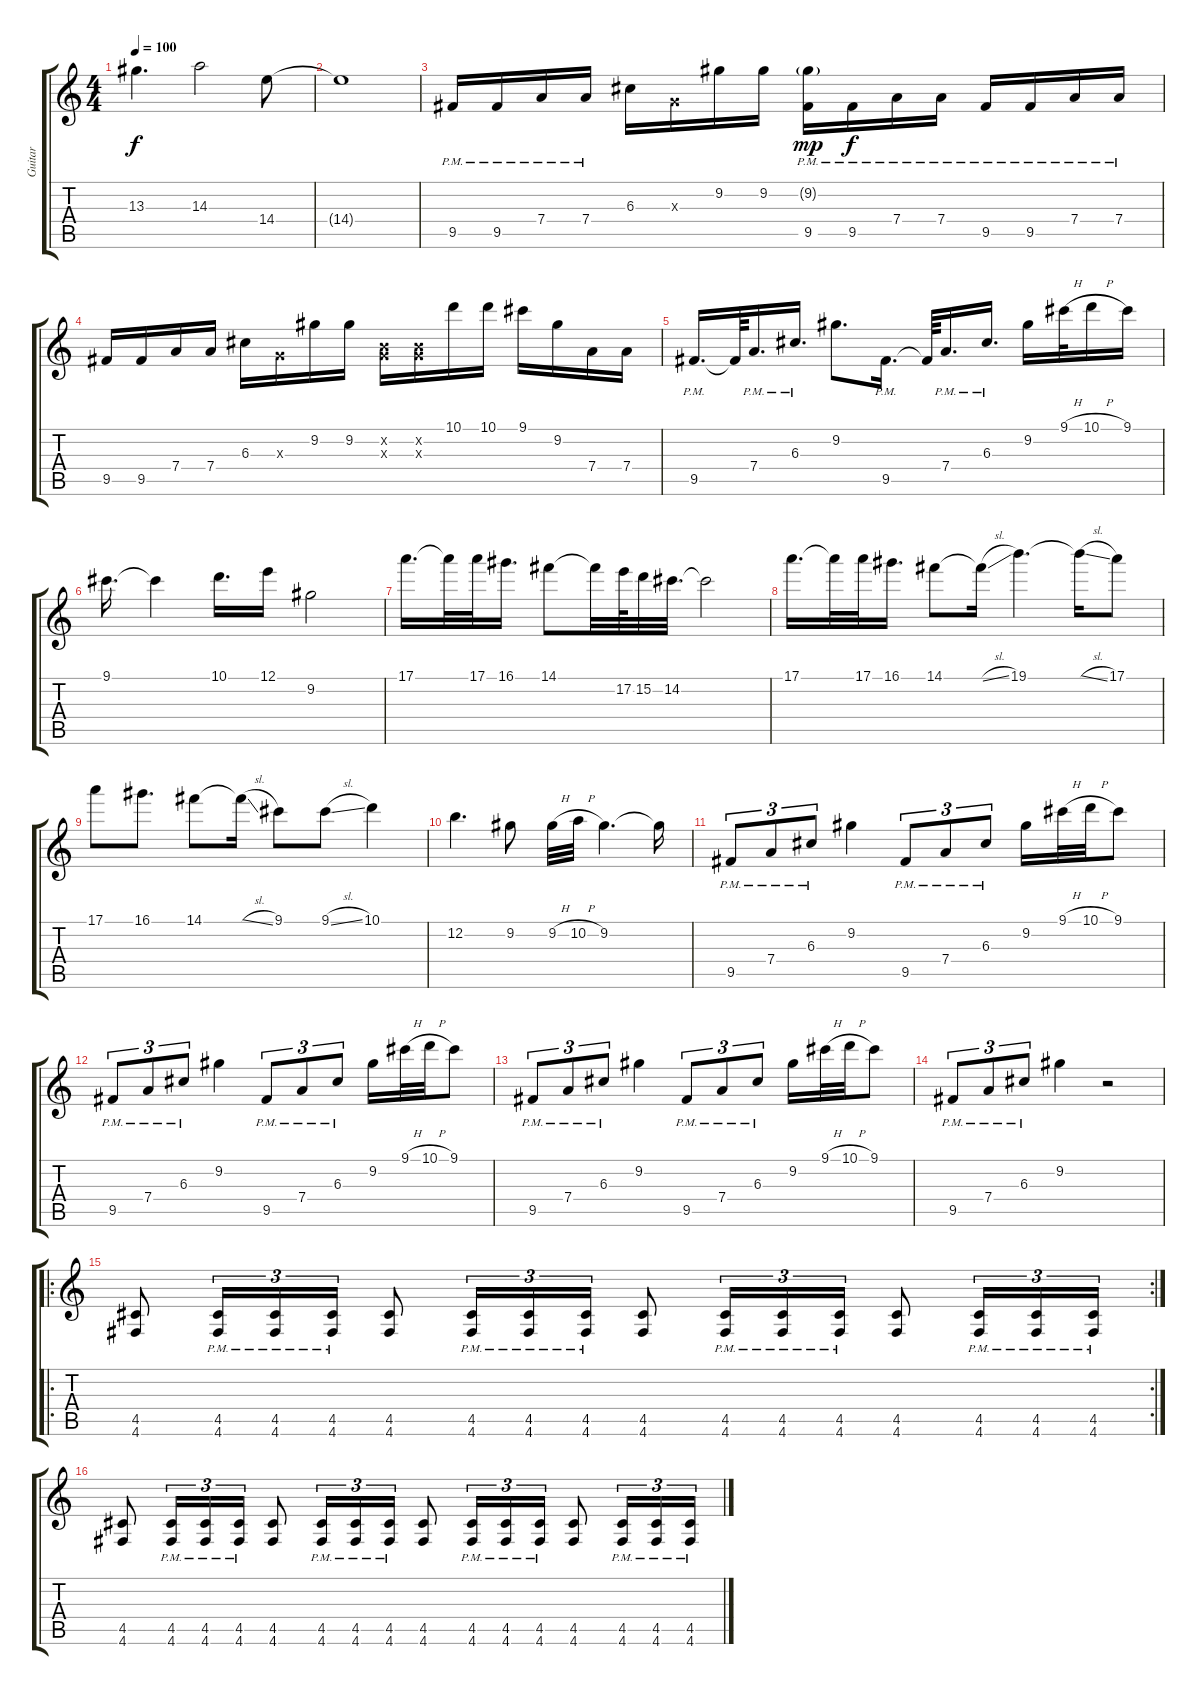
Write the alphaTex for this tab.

\track ("Guitar" "Guitar") {instrument distortionguitar}
\staff {score tabs}
\tuning (E4 B3 G3 D3 A2 D2) {hide}
\ts (4 4)
\tempo 100
\clef g2
\ks c
13.3.4{d dy f} 14.3.2 14.4.8 |
14.4{t}.1 |
9.5{pm}.16 9.5{pm}.16 7.4{pm}.16 7.4{pm}.16 6.3.16 0.3{x}.16 9.2.16 9.2.16 (9.2{g pm} 9.5{pm}).16{dy mp} 9.5{pm}.16{dy f} 7.4{pm}.16 7.4{pm}.16 9.5{pm}.16 9.5{pm}.16 7.4{pm}.16 7.4{pm}.16 |
9.5.16 9.5.16 7.4.16 7.4.16 6.3.16 0.3{x}.16 9.2.16 9.2.16 (0.2{x} 0.3{x}).16 (0.2{x} 0.3{x}).16 10.1.16 10.1.16 9.1.16 9.2.16 7.4.16 7.4.16 |
9.5{pm}.16{d} 9.5{t}.64 7.4{pm}.16{d} 6.3{pm}.16{d} 9.2.8{d} 9.5{pm}.16{d} 9.5{t}.64 7.4{pm}.16{d} 6.3{pm}.16{d} 9.2.16 9.1{h}.32 10.1{h}.16 9.1.16 |
9.1.16{d} 9.1{t}.4 10.1.16{d} 12.1.16 9.2.2 |
17.1.16{d} 17.1{t}.32 17.1.32 16.1.16{d} 14.1.8 14.1{t}.32 17.2.64 15.2.32 14.2.32{d} 14.2{t}.2 |
17.1.16{d} 17.1{t}.32 17.1.32 16.1.16{d} 14.1.8 14.1{sl t}.16 19.1.4{d} 19.1{sl t}.16 17.1.8 |
17.1.8 16.1.8{d} 14.1.8 14.1{sl t}.16 9.1.8 9.1{sl}.8 10.1.4 |
12.2.4{d} 9.2.8 9.2{h}.32 10.2{h}.32 9.2.4{d} 9.2{t}.16 |
9.5{pm}.8{tu (3 2)} 7.4{pm}.8{tu (3 2)} 6.3{pm}.8{tu (3 2)} 9.2.4 9.5{pm}.8{tu (3 2)} 7.4{pm}.8{tu (3 2)} 6.3{pm}.8{tu (3 2)} 9.2.16 9.1{h}.32 10.1{h}.32 9.1.8 |
9.5{pm}.8{tu (3 2)} 7.4{pm}.8{tu (3 2)} 6.3{pm}.8{tu (3 2)} 9.2.4 9.5{pm}.8{tu (3 2)} 7.4{pm}.8{tu (3 2)} 6.3{pm}.8{tu (3 2)} 9.2.16 9.1{h}.32 10.1{h}.32 9.1.8 |
9.5{pm}.8{tu (3 2)} 7.4{pm}.8{tu (3 2)} 6.3{pm}.8{tu (3 2)} 9.2.4 9.5{pm}.8{tu (3 2)} 7.4{pm}.8{tu (3 2)} 6.3{pm}.8{tu (3 2)} 9.2.16 9.1{h}.32 10.1{h}.32 9.1.8 |
9.5{pm}.8{tu (3 2)} 7.4{pm}.8{tu (3 2)} 6.3{pm}.8{tu (3 2)} 9.2.4 r.2 |
\ro
\rc 2
(4.5 4.6).8 (4.5{pm} 4.6{pm}).16{tu (3 2)} (4.5{pm} 4.6{pm}).16{tu (3 2)} (4.5{pm} 4.6{pm}).16{tu (3 2)} (4.5 4.6).8 (4.5{pm} 4.6{pm}).16{tu (3 2)} (4.5{pm} 4.6{pm}).16{tu (3 2)} (4.5{pm} 4.6{pm}).16{tu (3 2)} (4.5 4.6).8 (4.5{pm} 4.6{pm}).16{tu (3 2)} (4.5{pm} 4.6{pm}).16{tu (3 2)} (4.5{pm} 4.6{pm}).16{tu (3 2)} (4.5 4.6).8 (4.5{pm} 4.6{pm}).16{tu (3 2)} (4.5{pm} 4.6{pm}).16{tu (3 2)} (4.5{pm} 4.6{pm}).16{tu (3 2)} |
(4.5 4.6).8 (4.5{pm} 4.6{pm}).16{tu (3 2)} (4.5{pm} 4.6{pm}).16{tu (3 2)} (4.5{pm} 4.6{pm}).16{tu (3 2)} (4.5 4.6).8 (4.5{pm} 4.6{pm}).16{tu (3 2)} (4.5{pm} 4.6{pm}).16{tu (3 2)} (4.5{pm} 4.6{pm}).16{tu (3 2)} (4.5 4.6).8 (4.5{pm} 4.6{pm}).16{tu (3 2)} (4.5{pm} 4.6{pm}).16{tu (3 2)} (4.5{pm} 4.6{pm}).16{tu (3 2)} (4.5 4.6).8 (4.5{pm} 4.6{pm}).16{tu (3 2)} (4.5{pm} 4.6{pm}).16{tu (3 2)} (4.5{pm} 4.6{pm}).16{tu (3 2)}
